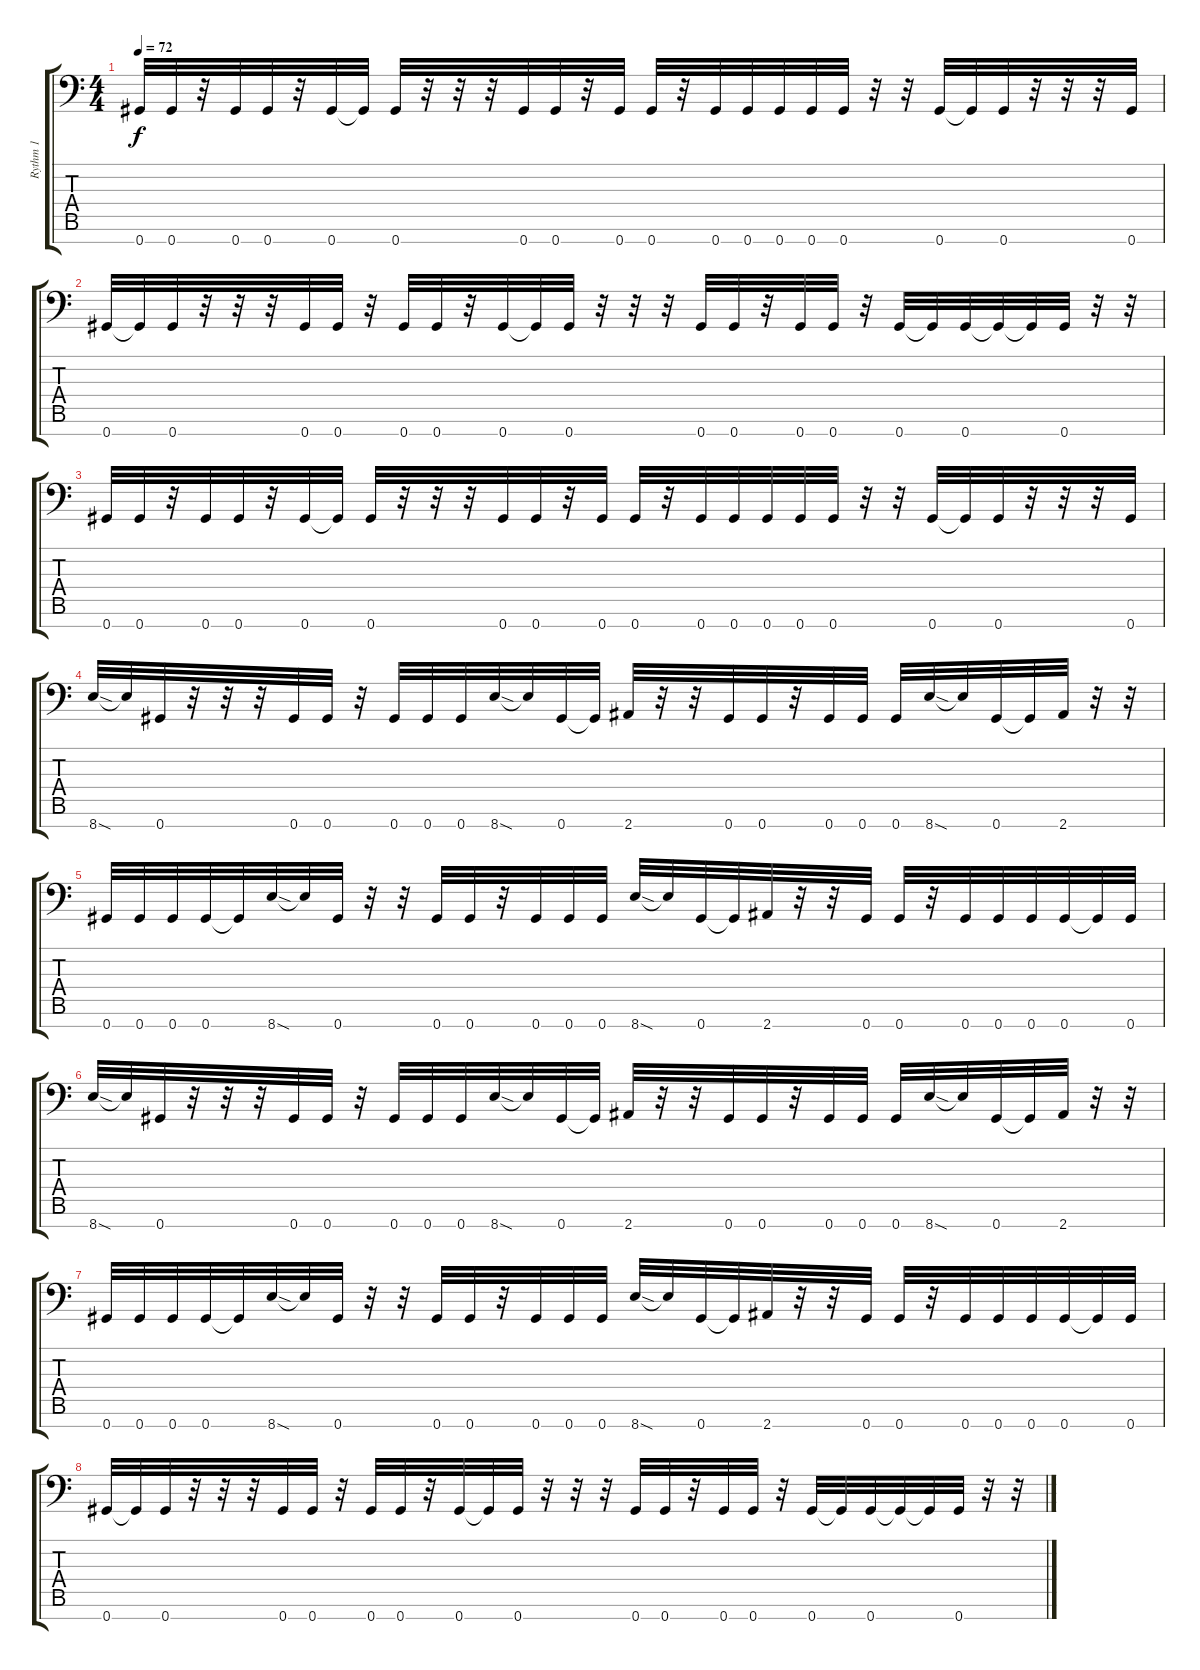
\track ("Rythm 1" "Rythm 1") {instrument distortionguitar}
\staff {score tabs}
\tuning (Eb4 Bb3 Gb3 Db3 Ab2 Eb2 Ab1) {hide}
\ts (4 4)
\tempo 72
\clef f4
\ks c
0.7.32{dy f} 0.7.32 r.32 0.7.32 0.7.32 r.32 0.7.32 0.7{t}.32 0.7.32 r.32 r.32 r.32 0.7.32 0.7.32 r.32 0.7.32 0.7.32 r.32 0.7.32 0.7.32 0.7.32 0.7.32 0.7.32 r.32 r.32 0.7.32 0.7{t}.32 0.7.32 r.32 r.32 r.32 0.7.32 |
0.7.32 0.7{t}.32 0.7.32 r.32 r.32 r.32 0.7.32 0.7.32 r.32 0.7.32 0.7.32 r.32 0.7.32 0.7{t}.32 0.7.32 r.32 r.32 r.32 0.7.32 0.7.32 r.32 0.7.32 0.7.32 r.32 0.7.32 0.7{t}.32 0.7.32 0.7{t}.32 0.7{t}.32 0.7.32 r.32 r.32 |
0.7.32 0.7.32 r.32 0.7.32 0.7.32 r.32 0.7.32 0.7{t}.32 0.7.32 r.32 r.32 r.32 0.7.32 0.7.32 r.32 0.7.32 0.7.32 r.32 0.7.32 0.7.32 0.7.32 0.7.32 0.7.32 r.32 r.32 0.7.32 0.7{t}.32 0.7.32 r.32 r.32 r.32 0.7.32 |
8.7{sod}.32 8.7{t}.32 0.7.32 r.32 r.32 r.32 0.7.32 0.7.32 r.32 0.7.32 0.7.32 0.7.32 8.7{sod}.32 8.7{t}.32 0.7.32 0.7{t}.32 2.7.32 r.32 r.32 0.7.32 0.7.32 r.32 0.7.32 0.7.32 0.7.32 8.7{sod}.32 8.7{t}.32 0.7.32 0.7{t}.32 2.7.32 r.32 r.32 |
0.7.32 0.7.32 0.7.32 0.7.32 0.7{t}.32 8.7{sod}.32 8.7{t}.32 0.7.32 r.32 r.32 0.7.32 0.7.32 r.32 0.7.32 0.7.32 0.7.32 8.7{sod}.32 8.7{t}.32 0.7.32 0.7{t}.32 2.7.32 r.32 r.32 0.7.32 0.7.32 r.32 0.7.32 0.7.32 0.7.32 0.7.32 0.7{t}.32 0.7.32 |
8.7{sod}.32 8.7{t}.32 0.7.32 r.32 r.32 r.32 0.7.32 0.7.32 r.32 0.7.32 0.7.32 0.7.32 8.7{sod}.32 8.7{t}.32 0.7.32 0.7{t}.32 2.7.32 r.32 r.32 0.7.32 0.7.32 r.32 0.7.32 0.7.32 0.7.32 8.7{sod}.32 8.7{t}.32 0.7.32 0.7{t}.32 2.7.32 r.32 r.32 |
0.7.32 0.7.32 0.7.32 0.7.32 0.7{t}.32 8.7{sod}.32 8.7{t}.32 0.7.32 r.32 r.32 0.7.32 0.7.32 r.32 0.7.32 0.7.32 0.7.32 8.7{sod}.32 8.7{t}.32 0.7.32 0.7{t}.32 2.7.32 r.32 r.32 0.7.32 0.7.32 r.32 0.7.32 0.7.32 0.7.32 0.7.32 0.7{t}.32 0.7.32 |
0.7.32 0.7{t}.32 0.7.32 r.32 r.32 r.32 0.7.32 0.7.32 r.32 0.7.32 0.7.32 r.32 0.7.32 0.7{t}.32 0.7.32 r.32 r.32 r.32 0.7.32 0.7.32 r.32 0.7.32 0.7.32 r.32 0.7.32 0.7{t}.32 0.7.32 0.7{t}.32 0.7{t}.32 0.7.32 r.32 r.32
